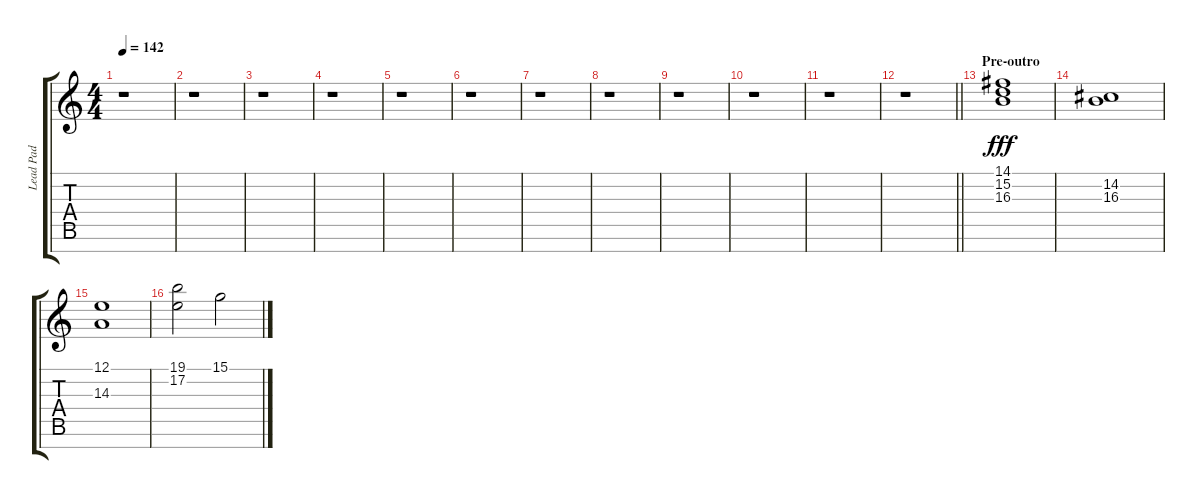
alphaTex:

\track ("Lead Pad" "Lead Pad") {instrument lead2sawtooth}
\staff {score tabs}
\tuning (E4 B3 G3 D3 A2 E2 B1) {hide}
\ts (4 4)
\tempo 142
\clef g2
\ks c
r.1{dy fff} |
r.1 |
r.1 |
r.1 |
r.1 |
r.1 |
r.1 |
r.1 |
r.1 |
r.1 |
r.1 |
\barLineRight lightlight
r.1 |
\section ("" "Pre-outro")
(14.1 15.2 16.3).1 |
(14.2 16.3).1 |
(12.1 14.3).1 |
(19.1 17.2).2 15.1.2
